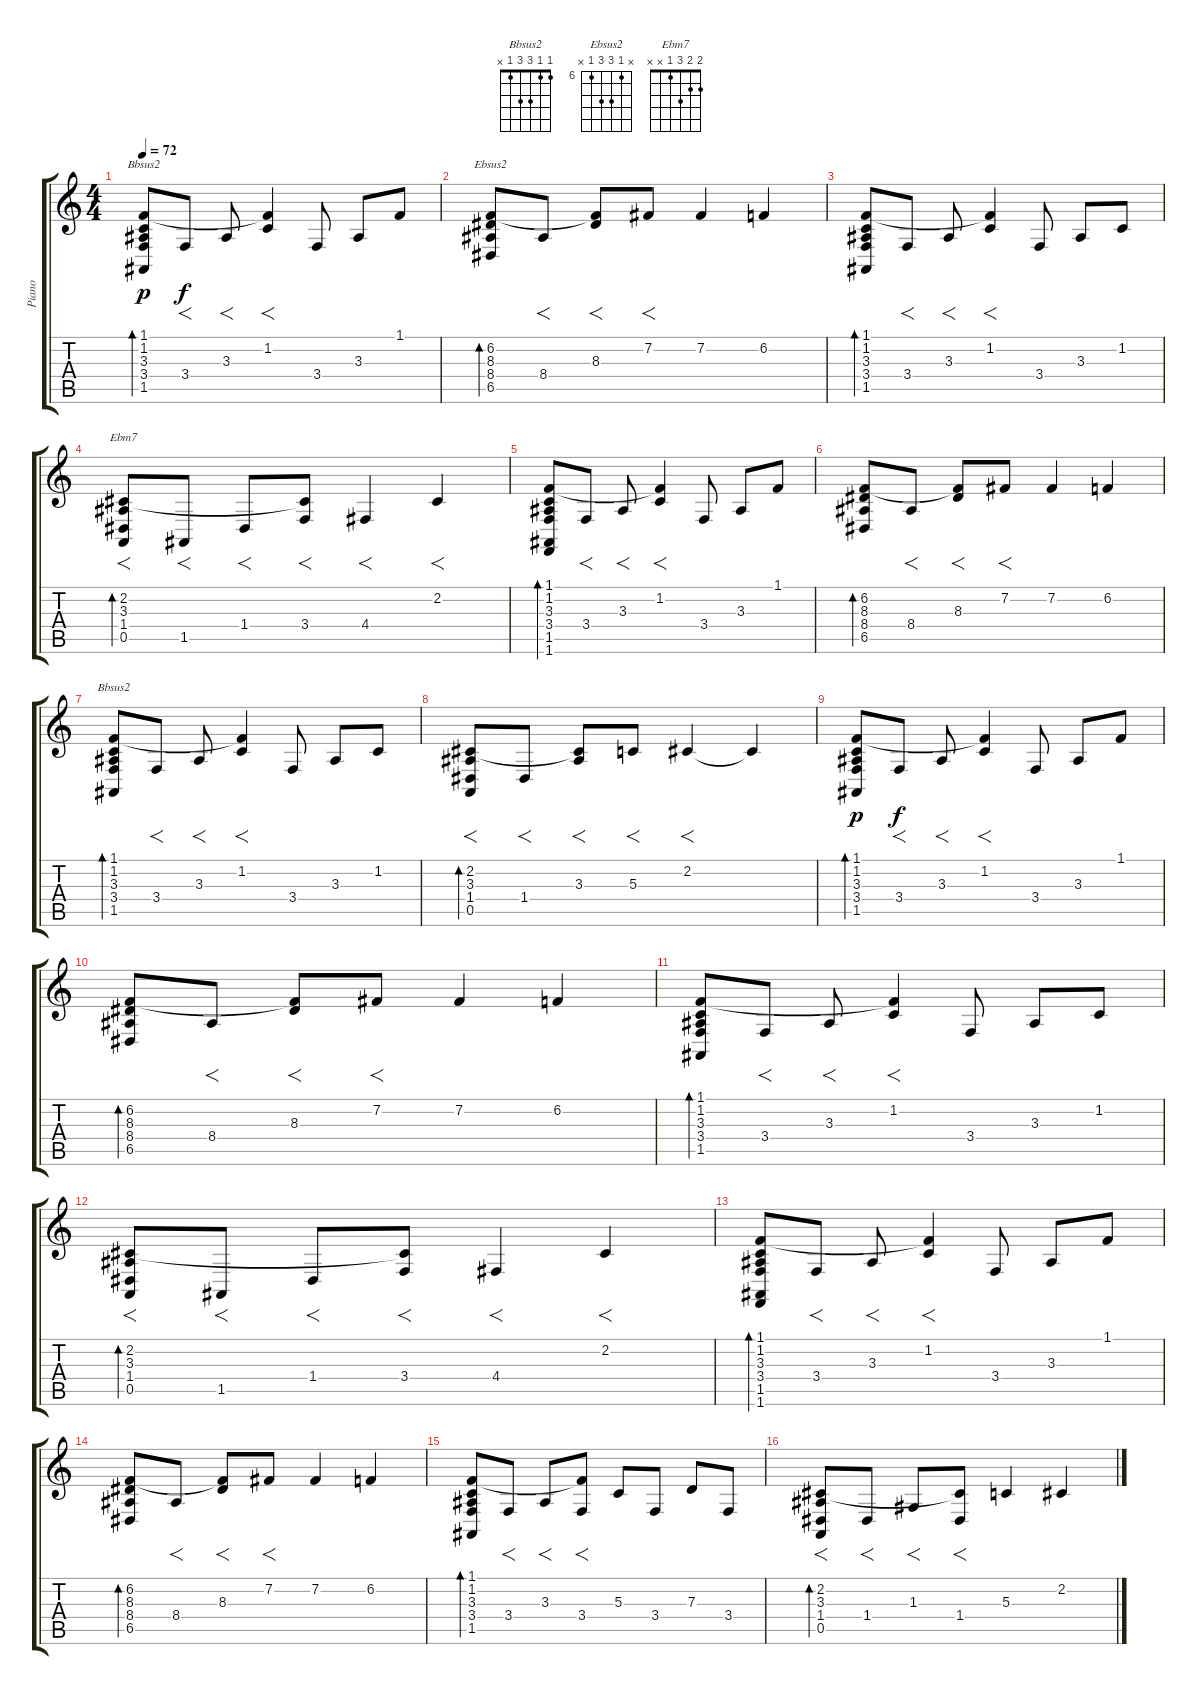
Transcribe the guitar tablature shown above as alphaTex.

\track ("Piano" "Piano") {instrument acousticgrandpiano}
\staff {score tabs}
\tuning (E4 B3 G3 D3 A2 E2) {hide}
\chord ("Bbsus2" 1 1 3 3 1 1)
\chord ("Ebsus2" x 6 8 8 6 x) {firstfret 6}
\chord ("Ebm7" 2 2 3 1 x x)
\chord ("Bbsus2" 1 1 3 3 1 x)
\ts (4 4)
\tempo 72
\clef g2
\ks c
(1.1 1.2 3.3 3.4 1.5).8{bd 480 ch "Bbsus2" dy p instrument acousticgrandpiano} 3.4.8{f dy f} 3.3.8{f} (1.1{t} 1.2).4{f} 3.4.8 3.3.8 1.1.8 |
(6.2 8.3 8.4 6.5).8{bd 480 ch "Ebsus2"} 8.4.8{f} (6.2{t} 8.3).8{f} 7.2.8{f} 7.2.4 6.2.4 |
(1.1 1.2 3.3 3.4 1.5).8{bd 480} 3.4.8{f} 3.3.8{f} (1.1{t} 1.2).4{f} 3.4.8 3.3.8 1.2.8 |
(2.2 3.3 1.4 0.5).8{f bd 480 ch "Ebm7"} 1.5.8{f} 1.4.8{f} (2.2{t} 3.4).8{f} 4.4.4{f} 2.2.4{f} |
(1.1 1.2 3.3 3.4 1.5 1.6).8{bd 480} 3.4.8{f} 3.3.8{f} (1.1{t} 1.2).4{f} 3.4.8 3.3.8 1.1.8 |
(6.2 8.3 8.4 6.5).8{bd 480} 8.4.8{f} (6.2{t} 8.3).8{f} 7.2.8{f} 7.2.4 6.2.4 |
(1.1 1.2 3.3 3.4 1.5).8{bd 480 ch "Bbsus2"} 3.4.8{f} 3.3.8{f} (1.1{t} 1.2).4{f} 3.4.8 3.3.8 1.2.8 |
(2.2 3.3 1.4 0.5).8{f bd 480} 1.4.8{f} (2.2{t} 3.3).8{f} 5.3.8{f} 2.2.4{f} 2.2{t}.4 |
(1.1 1.2 3.3 3.4 1.5).8{bd 480 dy p} 3.4.8{f dy f} 3.3.8{f} (1.1{t} 1.2).4{f} 3.4.8 3.3.8 1.1.8 |
(6.2 8.3 8.4 6.5).8{bd 480} 8.4.8{f} (6.2{t} 8.3).8{f} 7.2.8{f} 7.2.4 6.2.4 |
(1.1 1.2 3.3 3.4 1.5).8{bd 480} 3.4.8{f} 3.3.8{f} (1.1{t} 1.2).4{f} 3.4.8 3.3.8 1.2.8 |
(2.2 3.3 1.4 0.5).8{f bd 480} 1.5.8{f} 1.4.8{f} (2.2{t} 3.4).8{f} 4.4.4{f} 2.2.4{f} |
(1.1 1.2 3.3 3.4 1.5 1.6).8{bd 480} 3.4.8{f} 3.3.8{f} (1.1{t} 1.2).4{f} 3.4.8 3.3.8 1.1.8 |
(6.2 8.3 8.4 6.5).8{bd 480} 8.4.8{f} (6.2{t} 8.3).8{f} 7.2.8{f} 7.2.4 6.2.4 |
(1.1 1.2 3.3 3.4 1.5).8{bd 480} 3.4.8{f} 3.3.8{f} (1.1{t} 3.4).8{f} 5.3.8 3.4.8 7.3.8 3.4.8 |
(2.2 3.3 1.4 0.5).8{f bd 480} 1.4.8{f} 1.3.8{f} (2.2{t} 1.4).8{f} 5.3.4 2.2.4
